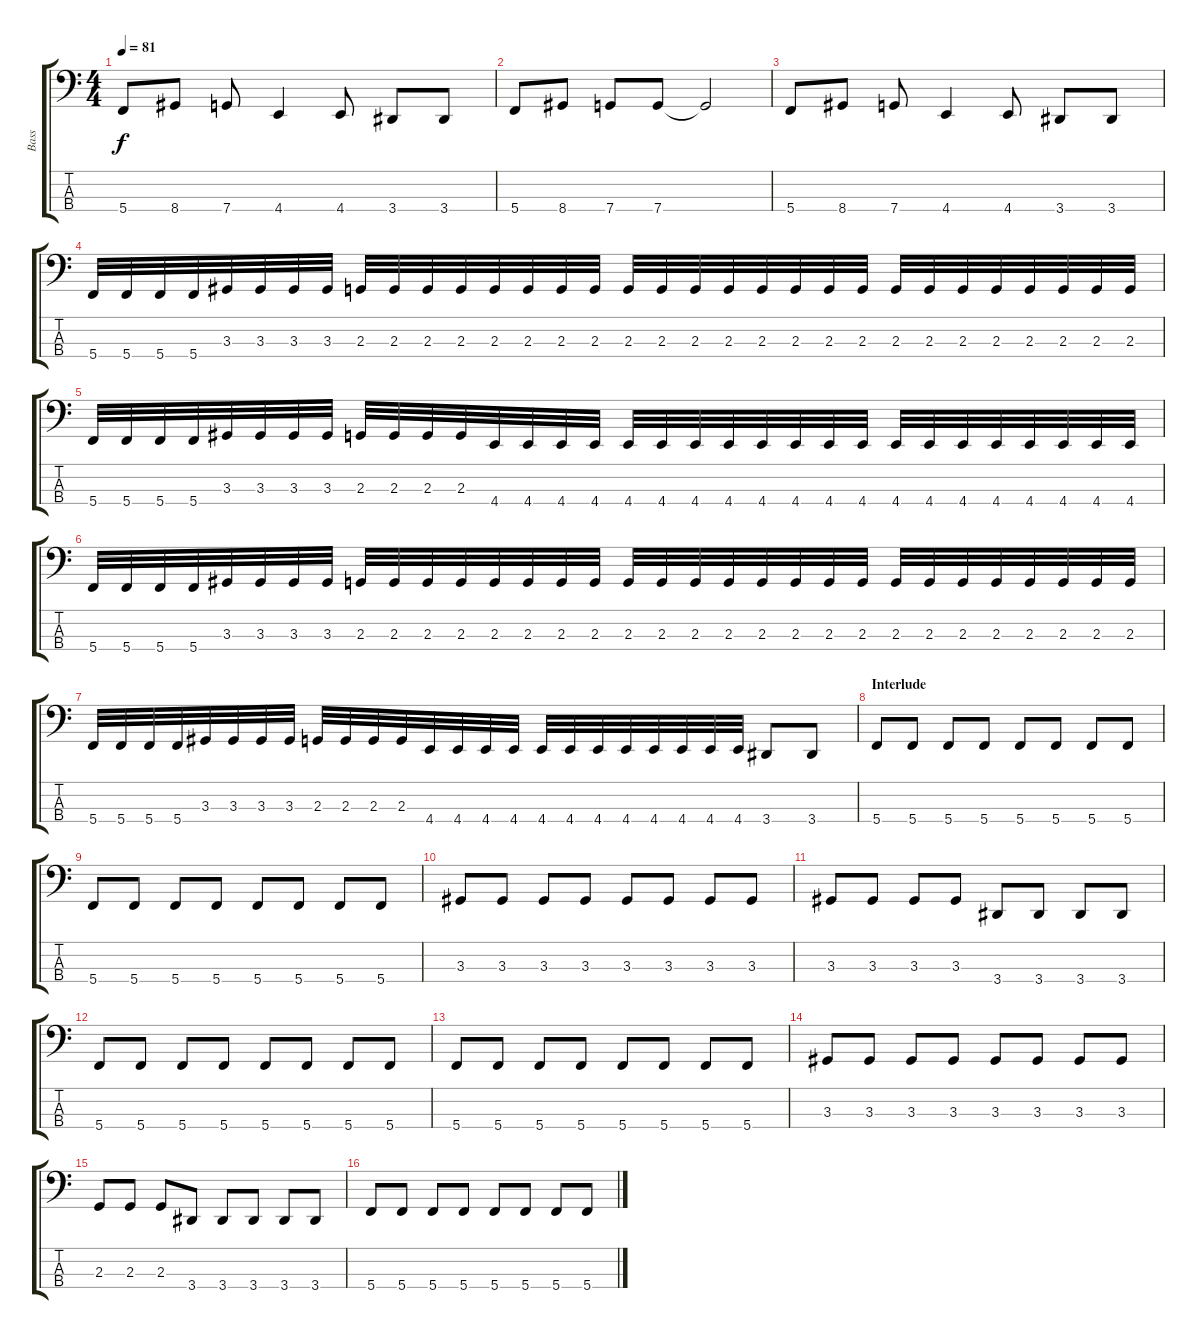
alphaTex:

\track ("Bass" "Bass") {instrument electricbassfinger}
\staff {score tabs}
\tuning (Eb2 Bb1 F1 C1) {hide}
\ts (4 4)
\tempo 81
\clef f4
\ks c
5.4.8{dy f} 8.4.8 7.4.8 4.4.4 4.4.8 3.4.8 3.4.8 |
5.4.8 8.4.8 7.4.8 7.4.8 7.4{t}.2 |
5.4.8 8.4.8 7.4.8 4.4.4 4.4.8 3.4.8 3.4.8 |
5.4.32 5.4.32 5.4.32 5.4.32 3.3.32 3.3.32 3.3.32 3.3.32 2.3.32 2.3.32 2.3.32 2.3.32 2.3.32 2.3.32 2.3.32 2.3.32 2.3.32 2.3.32 2.3.32 2.3.32 2.3.32 2.3.32 2.3.32 2.3.32 2.3.32 2.3.32 2.3.32 2.3.32 2.3.32 2.3.32 2.3.32 2.3.32 |
5.4.32 5.4.32 5.4.32 5.4.32 3.3.32 3.3.32 3.3.32 3.3.32 2.3.32 2.3.32 2.3.32 2.3.32 4.4.32 4.4.32 4.4.32 4.4.32 4.4.32 4.4.32 4.4.32 4.4.32 4.4.32 4.4.32 4.4.32 4.4.32 4.4.32 4.4.32 4.4.32 4.4.32 4.4.32 4.4.32 4.4.32 4.4.32 |
5.4.32 5.4.32 5.4.32 5.4.32 3.3.32 3.3.32 3.3.32 3.3.32 2.3.32 2.3.32 2.3.32 2.3.32 2.3.32 2.3.32 2.3.32 2.3.32 2.3.32 2.3.32 2.3.32 2.3.32 2.3.32 2.3.32 2.3.32 2.3.32 2.3.32 2.3.32 2.3.32 2.3.32 2.3.32 2.3.32 2.3.32 2.3.32 |
5.4.32 5.4.32 5.4.32 5.4.32 3.3.32 3.3.32 3.3.32 3.3.32 2.3.32 2.3.32 2.3.32 2.3.32 4.4.32 4.4.32 4.4.32 4.4.32 4.4.32 4.4.32 4.4.32 4.4.32 4.4.32 4.4.32 4.4.32 4.4.32 3.4.8 3.4.8 |
\section ("" "Interlude")
5.4.8 5.4.8 5.4.8 5.4.8 5.4.8 5.4.8 5.4.8 5.4.8 |
5.4.8 5.4.8 5.4.8 5.4.8 5.4.8 5.4.8 5.4.8 5.4.8 |
3.3.8 3.3.8 3.3.8 3.3.8 3.3.8 3.3.8 3.3.8 3.3.8 |
3.3.8 3.3.8 3.3.8 3.3.8 3.4.8 3.4.8 3.4.8 3.4.8 |
5.4.8 5.4.8 5.4.8 5.4.8 5.4.8 5.4.8 5.4.8 5.4.8 |
5.4.8 5.4.8 5.4.8 5.4.8 5.4.8 5.4.8 5.4.8 5.4.8 |
3.3.8 3.3.8 3.3.8 3.3.8 3.3.8 3.3.8 3.3.8 3.3.8 |
2.3.8 2.3.8 2.3.8 3.4.8 3.4.8 3.4.8 3.4.8 3.4.8 |
5.4.8 5.4.8 5.4.8 5.4.8 5.4.8 5.4.8 5.4.8 5.4.8
